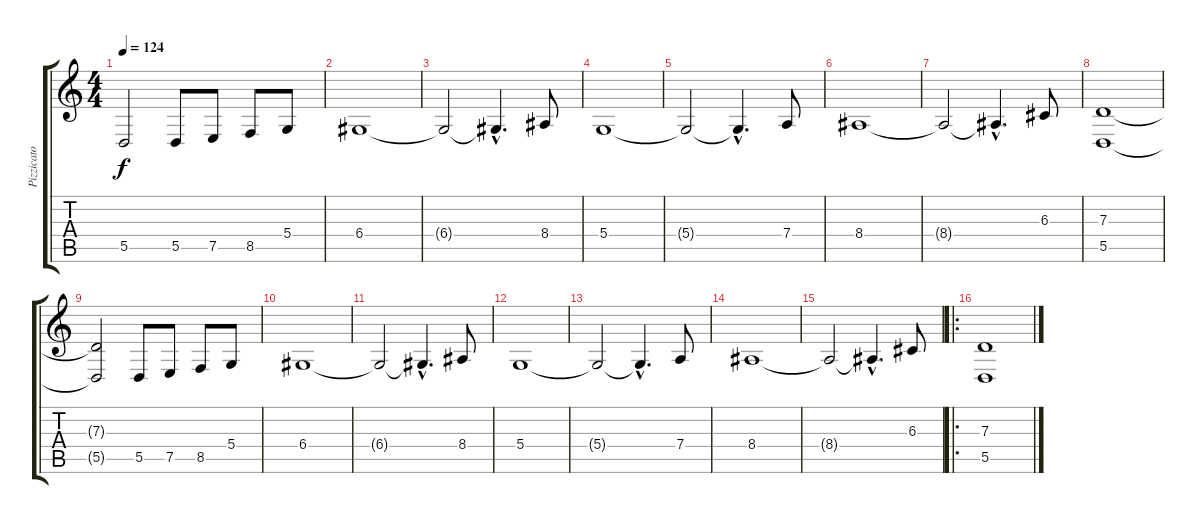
\track ("Pizzicato" "Pizzicato") {instrument timpani}
\staff {score tabs}
\tuning (E4 B3 G3 D3 A2 E2) {hide}
\ts (4 4)
\tempo 124
\clef g2
\ks c
5.5{t}.2{dy f} 5.5.8 7.5.8 8.5.8 5.4.8 |
6.4.1 |
6.4{t}.2 6.4{hac t}.4{d} 8.4.8 |
5.4.1 |
5.4{t}.2 5.4{hac t}.4{d} 7.4.8 |
8.4.1 |
8.4{t}.2 8.4{hac t}.4{d} 6.3.8 |
(7.3 5.5).1{instrument cello} |
(7.3{t} 5.5{t}).2 5.5.8 7.5.8 8.5.8 5.4.8 |
6.4.1 |
6.4{t}.2 6.4{hac t}.4{d} 8.4.8 |
5.4.1 |
5.4{t}.2 5.4{hac t}.4{d} 7.4.8 |
8.4.1 |
8.4{t}.2 8.4{hac t}.4{d} 6.3.8 |
\ro
(7.3 5.5).1{instrument cello}
